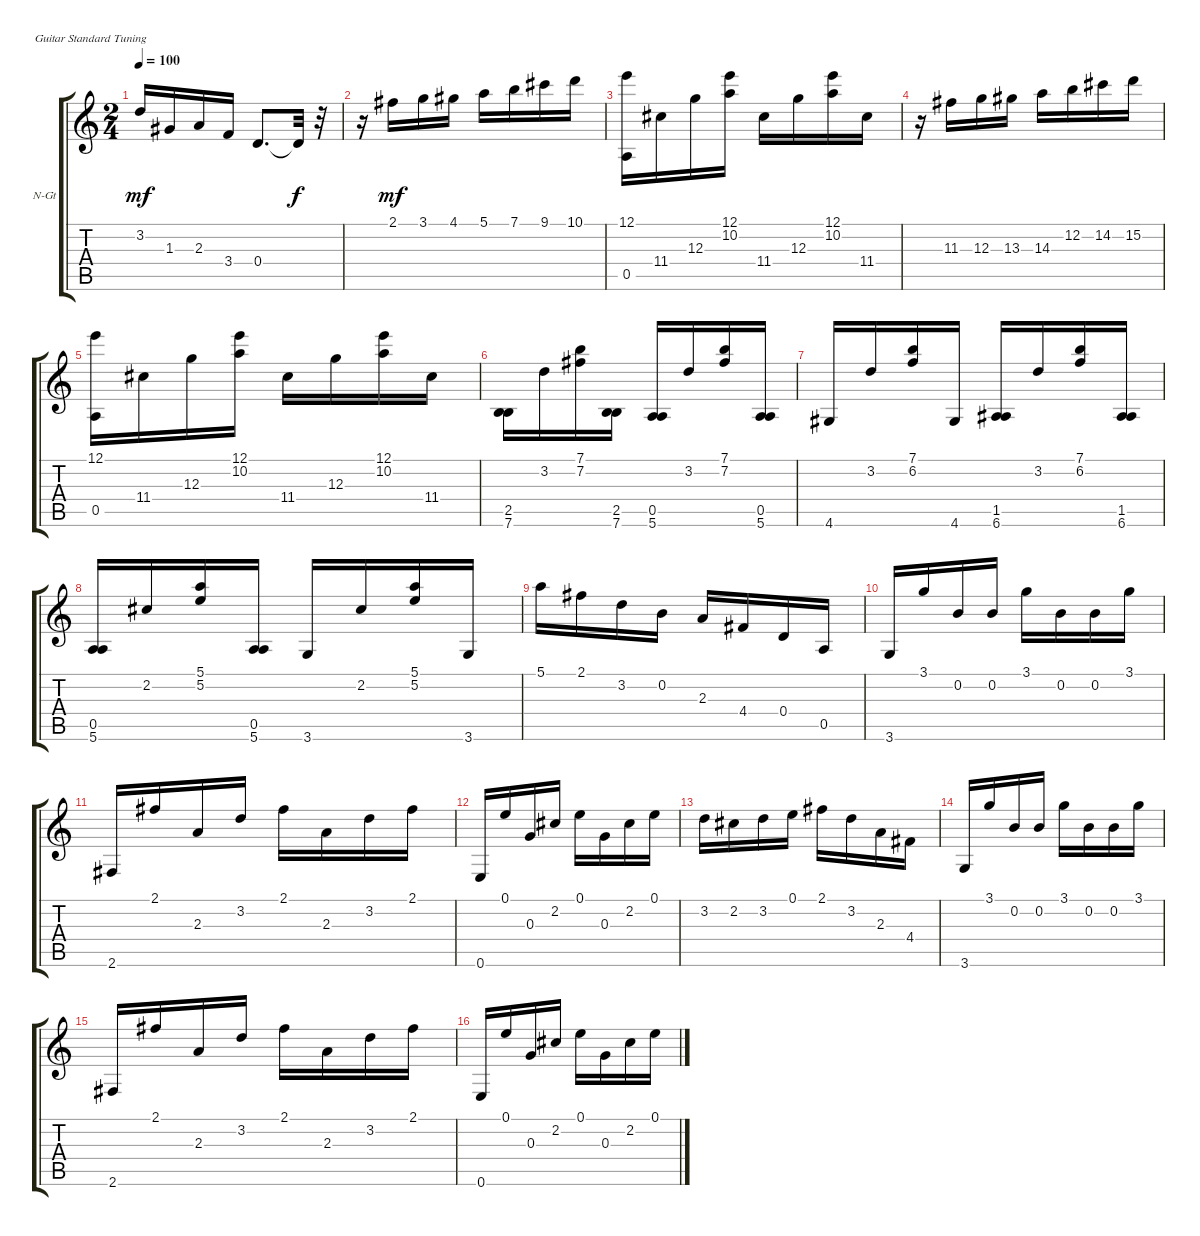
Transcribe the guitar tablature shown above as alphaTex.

\bracketExtendMode groupsimilarinstruments
\firstSystemTrackNameOrientation horizontal
\otherSystemsTrackNameOrientation horizontal
\track ("Dilermando Reis" "N-Gt") {instrument acousticguitarnylon}
\staff {score tabs}
\tuning (E4 B3 G3 D3 A2 E2)
\ts (2 4)
\tempo 100
\clef g2
\ks c
3.2.16{dy mf} 1.3.16 2.3.16 3.4.16 0.4.8{d} 0.4{t}.32{dy f} r.32 |
r.16 2.1.16{dy mf} 3.1.16 4.1.16 5.1.16 7.1.16 9.1.16 10.1.16 |
(12.1 0.5).16 11.4.16 12.3.16 (12.1 10.2).16 11.4.16 12.3.16 (12.1 10.2).16 11.4.16 |
r.16 11.3.16 12.3.16 13.3.16 14.3.16 12.2.16 14.2.16 15.2.16 |
(12.1 0.5).16 11.4.16 12.3.16 (12.1 10.2).16 11.4.16 12.3.16 (12.1 10.2).16 11.4.16 |
(2.5 7.6).16 3.2.16 (7.1 7.2).16 (2.5 7.6).16 (0.5 5.6).16 3.2.16 (7.1 7.2).16 (0.5 5.6).16 |
4.6.16 3.2.16 (7.1 6.2).16 4.6.16 (1.5 6.6).16 3.2.16 (7.1 6.2).16 (1.5 6.6).16 |
(0.5 5.6).16 2.2.16 (5.1 5.2).16 (0.5 5.6).16 3.6.16 2.2.16 (5.1 5.2).16 3.6.16 |
5.1.16 2.1.16 3.2.16 0.2.16 2.3.16 4.4.16 0.4.16 0.5.16 |
3.6.16 3.1.16 0.2.16 0.2.16 3.1.16 0.2.16 0.2.16 3.1.16 |
2.6.16 2.1.16 2.3.16 3.2.16 2.1.16 2.3.16 3.2.16 2.1.16 |
0.6.16 0.1.16 0.3.16 2.2.16 0.1.16 0.3.16 2.2.16 0.1.16 |
3.2.16 2.2.16 3.2.16 0.1.16 2.1.16 3.2.16 2.3.16 4.4.16 |
3.6.16 3.1.16 0.2.16 0.2.16 3.1.16 0.2.16 0.2.16 3.1.16 |
2.6.16 2.1.16 2.3.16 3.2.16 2.1.16 2.3.16 3.2.16 2.1.16 |
0.6.16 0.1.16 0.3.16 2.2.16 0.1.16 0.3.16 2.2.16 0.1.16
